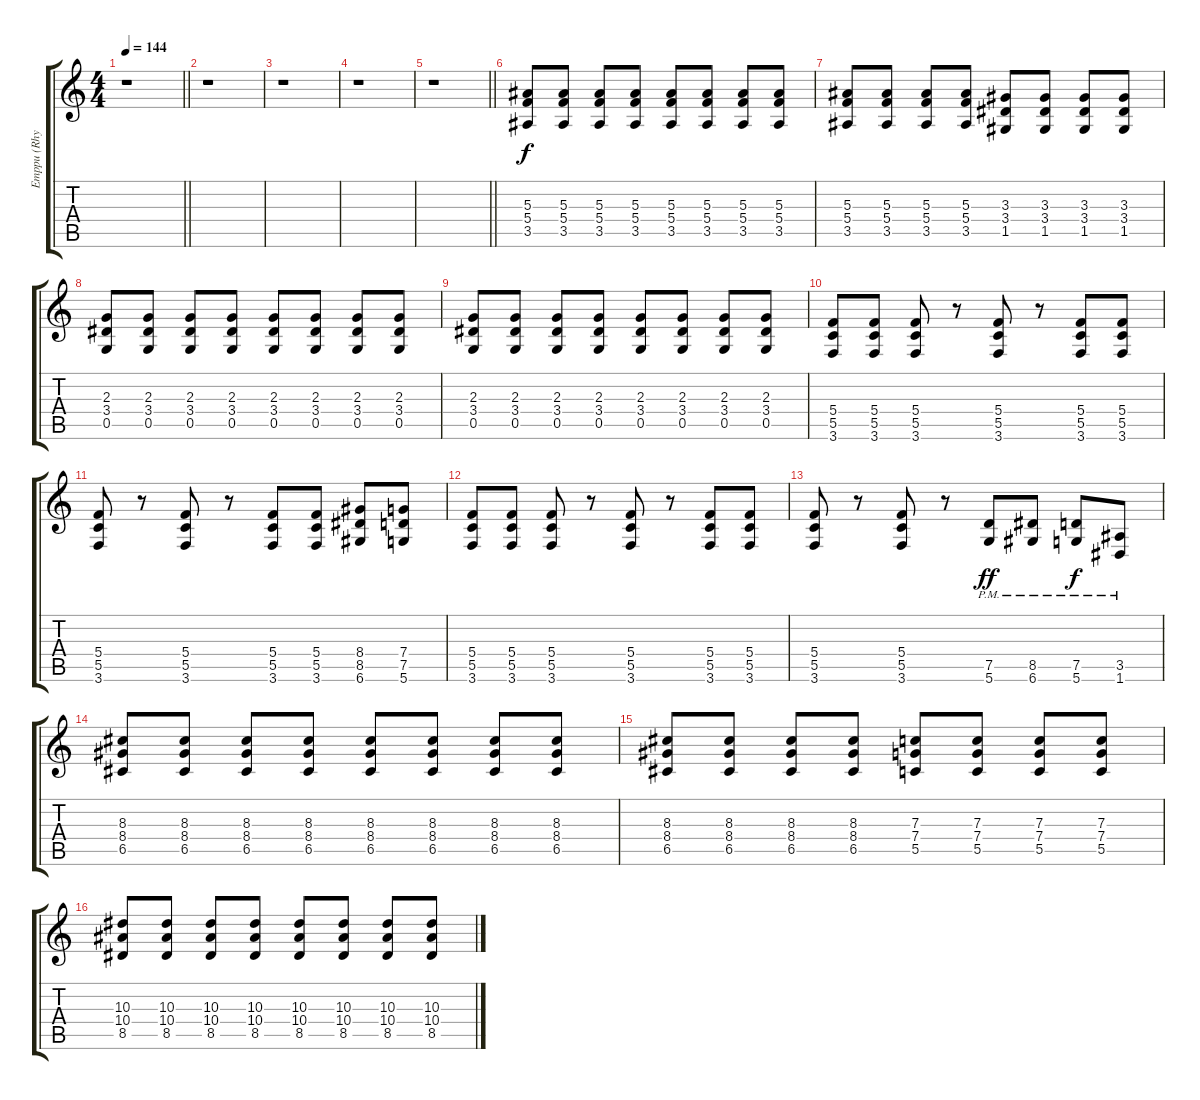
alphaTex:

\track ("Emppu (Rhytm)" "Emppu (Rhy") {instrument overdrivenguitar}
\staff {score tabs}
\tuning (D4 A3 F3 C3 G2 D2) {hide}
\ts (4 4)
\tempo 144
\clef g2
\barLineRight lightlight
\ks c
r.1{dy mf} |
r.1 |
r.1 |
r.1 |
\barLineRight lightlight
r.1 |
(5.3 5.4 3.5).8{dy f} (5.3 5.4 3.5).8 (5.3 5.4 3.5).8 (5.3 5.4 3.5).8 (5.3 5.4 3.5).8 (5.3 5.4 3.5).8 (5.3 5.4 3.5).8 (5.3 5.4 3.5).8 |
(5.3 5.4 3.5).8 (5.3 5.4 3.5).8 (5.3 5.4 3.5).8 (5.3 5.4 3.5).8 (3.3 3.4 1.5).8 (3.3 3.4 1.5).8 (3.3 3.4 1.5).8 (3.3 3.4 1.5).8 |
(2.3 3.4 0.5).8 (2.3 3.4 0.5).8 (2.3 3.4 0.5).8 (2.3 3.4 0.5).8 (2.3 3.4 0.5).8 (2.3 3.4 0.5).8 (2.3 3.4 0.5).8 (2.3 3.4 0.5).8 |
(2.3 3.4 0.5).8 (2.3 3.4 0.5).8 (2.3 3.4 0.5).8 (2.3 3.4 0.5).8 (2.3 3.4 0.5).8 (2.3 3.4 0.5).8 (2.3 3.4 0.5).8 (2.3 3.4 0.5).8 |
(5.4 5.5 3.6).8 (5.4 5.5 3.6).8 (5.4 5.5 3.6).8 r.8 (5.4 5.5 3.6).8 r.8 (5.4 5.5 3.6).8 (5.4 5.5 3.6).8 |
(5.4 5.5 3.6).8 r.8 (5.4 5.5 3.6).8 r.8 (5.4 5.5 3.6).8 (5.4 5.5 3.6).8 (8.4 8.5 6.6).8 (7.4 7.5 5.6).8 |
(5.4 5.5 3.6).8 (5.4 5.5 3.6).8 (5.4 5.5 3.6).8 r.8 (5.4 5.5 3.6).8 r.8 (5.4 5.5 3.6).8 (5.4 5.5 3.6).8 |
(5.4 5.5 3.6).8 r.8 (5.4 5.5 3.6).8 r.8 (7.5{pm} 5.6{pm}).8{dy ff} (8.5{pm} 6.6{pm}).8 (7.5{pm} 5.6{pm}).8{dy f} (3.5{pm} 1.6{pm}).8 |
(8.3 8.4 6.5).8 (8.3 8.4 6.5).8 (8.3 8.4 6.5).8 (8.3 8.4 6.5).8 (8.3 8.4 6.5).8 (8.3 8.4 6.5).8 (8.3 8.4 6.5).8 (8.3 8.4 6.5).8 |
(8.3 8.4 6.5).8 (8.3 8.4 6.5).8 (8.3 8.4 6.5).8 (8.3 8.4 6.5).8 (7.3 7.4 5.5).8 (7.3 7.4 5.5).8 (7.3 7.4 5.5).8 (7.3 7.4 5.5).8 |
(10.3 10.4 8.5).8 (10.3 10.4 8.5).8 (10.3 10.4 8.5).8 (10.3 10.4 8.5).8 (10.3 10.4 8.5).8 (10.3 10.4 8.5).8 (10.3 10.4 8.5).8 (10.3 10.4 8.5).8
